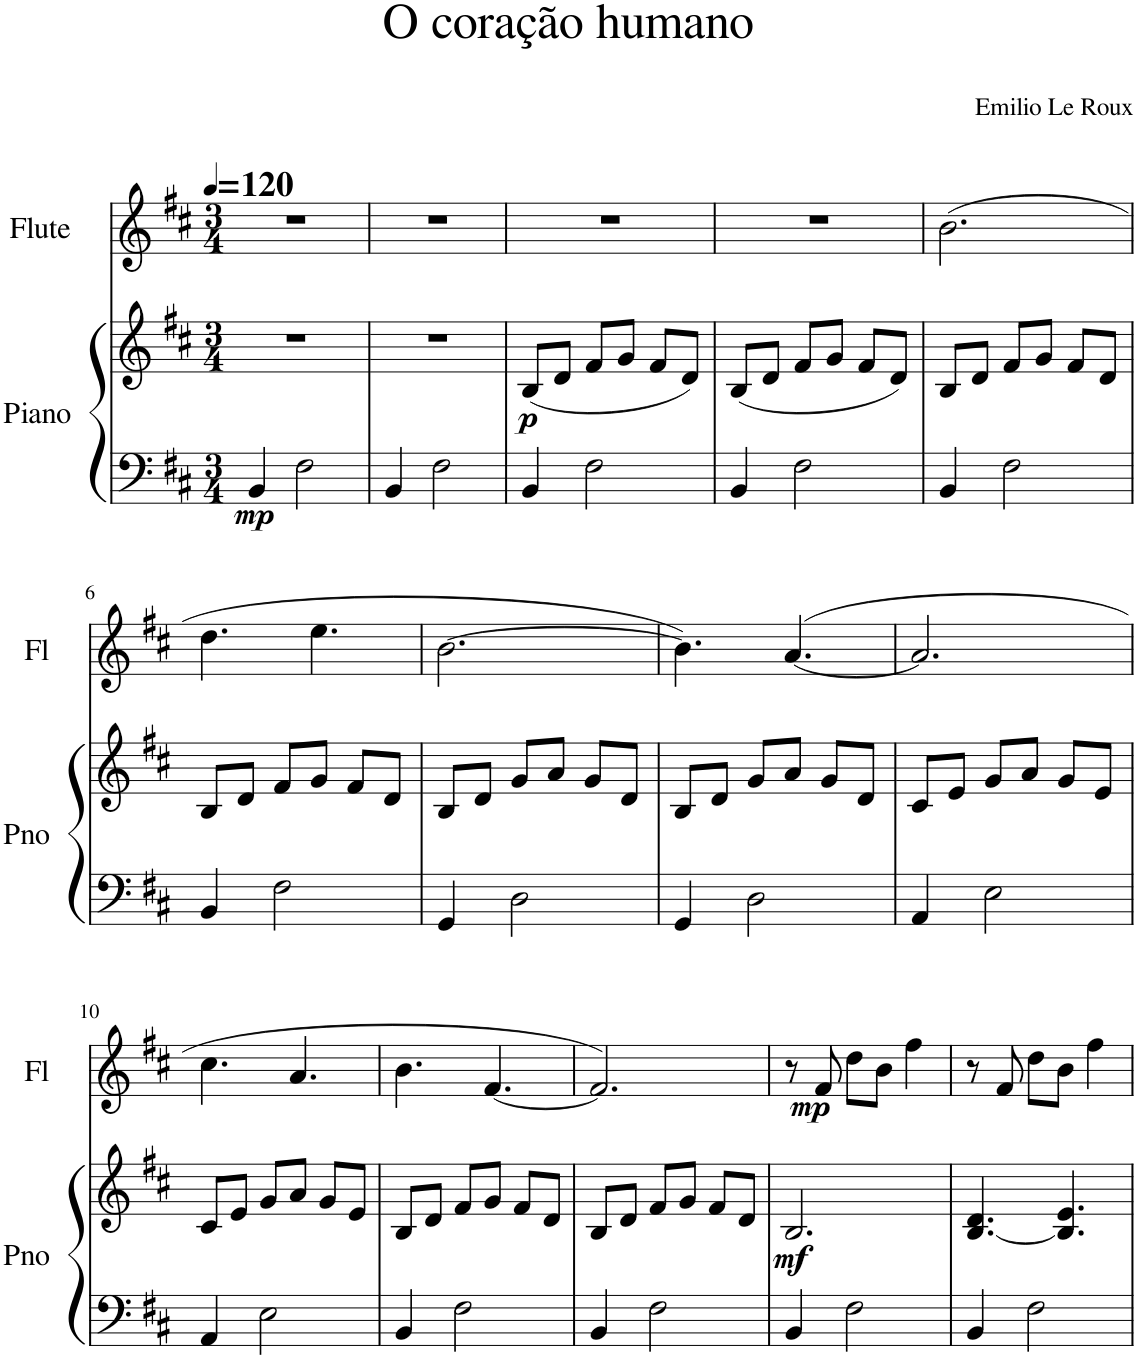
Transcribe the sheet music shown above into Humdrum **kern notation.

**kern	**kern	**dynam	**kern	**dynam
*part2	*part2	*part2	*part1	*part1
*staff3	*staff2	*staff2/3	*staff1	*staff1
*I"Piano	*	*	*I"Flute	*
*I'Pno	*	*	*I'Fl	*
*clefF4	*clefG2	*	*clefG2	*
*k[f#c#]	*k[f#c#]	*	*k[f#c#]	*
*M3/4	*M3/4	*	*M3/4	*
*MM120	*MM120	*	*MM120	*
=1	=1	=1	=1	=1
!	!	!LO:DY:b=2	!	!
4BB/	2.r	mp	2.r	.
2F#\	.	.	.	.
=2	=2	=2	=2	=2
4BB/	2.r	.	2.r	.
2F#\	.	.	.	.
=3	=3	=3	=3	=3
!	!	!LO:DY:b	!	!
4BB/	(8B/L	p	2.r	.
.	8d/J	.	.	.
2F#\	8f#/L	.	.	.
.	8g/J	.	.	.
.	8f#/L	.	.	.
.	8d/J)	.	.	.
=4	=4	=4	=4	=4
4BB/	(8B/L	.	2.r	.
.	8d/J	.	.	.
2F#\	8f#/L	.	.	.
.	8g/J	.	.	.
.	8f#/L	.	.	.
.	8d/J)	.	.	.
=5	=5	=5	=5	=5
4BB/	8B/L	.	(2.b\	.
.	8d/J	.	.	.
2F#\	8f#/L	.	.	.
.	8g/J	.	.	.
.	8f#/L	.	.	.
.	8d/J	.	.	.
!!LO:LB:g=z
=6	=6	=6	=6	=6
4BB/	8B/L	.	4.dd\	.
.	8d/J	.	.	.
2F#\	8f#/L	.	.	.
.	8g/J	.	4.ee\	.
.	8f#/L	.	.	.
.	8d/J	.	.	.
=7	=7	=7	=7	=7
4GG/	8B/L	.	[2.b\	.
.	8d/J	.	.	.
2D\	8g/L	.	.	.
.	8a/J	.	.	.
.	8g/L	.	.	.
.	8d/J	.	.	.
=8	=8	=8	=8	=8
4GG/	8B/L	.	4.b\])	.
.	8d/J	.	.	.
2D\	8g/L	.	.	.
.	8a/J	.	([4.a/	.
.	8g/L	.	.	.
.	8d/J	.	.	.
=9	=9	=9	=9	=9
4AA/	8c#/L	.	2.a/]	.
.	8e/J	.	.	.
2E\	8g/L	.	.	.
.	8a/J	.	.	.
.	8g/L	.	.	.
.	8e/J	.	.	.
!!LO:LB:g=z
=10	=10	=10	=10	=10
4AA/	8c#/L	.	4.cc#\	.
.	8e/J	.	.	.
2E\	8g/L	.	.	.
.	8a/J	.	4.a/	.
.	8g/L	.	.	.
.	8e/J	.	.	.
=11	=11	=11	=11	=11
4BB/	8B/L	.	4.b\	.
.	8d/J	.	.	.
2F#\	8f#/L	.	.	.
.	8g/J	.	[4.f#/	.
.	8f#/L	.	.	.
.	8d/J	.	.	.
=12	=12	=12	=12	=12
4BB/	8B/L	.	2.f#/])	.
.	8d/J	.	.	.
2F#\	8f#/L	.	.	.
.	8g/J	.	.	.
.	8f#/L	.	.	.
.	8d/J	.	.	.
=13	=13	=13	=13	=13
!	!	!LO:DY:b	!	!
4BB/	2.B/	mf	8r	.
!	!	!	!	!LO:DY:b
.	.	.	8f#/	mp
2F#\	.	.	8dd\L	.
.	.	.	8b\J	.
.	.	.	4ff#\	.
=14	=14	=14	=14	=14
4BB/	[4.B/ 4.d/	.	8r	.
.	.	.	8f#/	.
2F#\	.	.	8dd\L	.
.	4.B/] 4.e/	.	8b\J	.
.	.	.	4ff#\	.
=	=	=	=	=
*-	*-	*-	*-	*-
